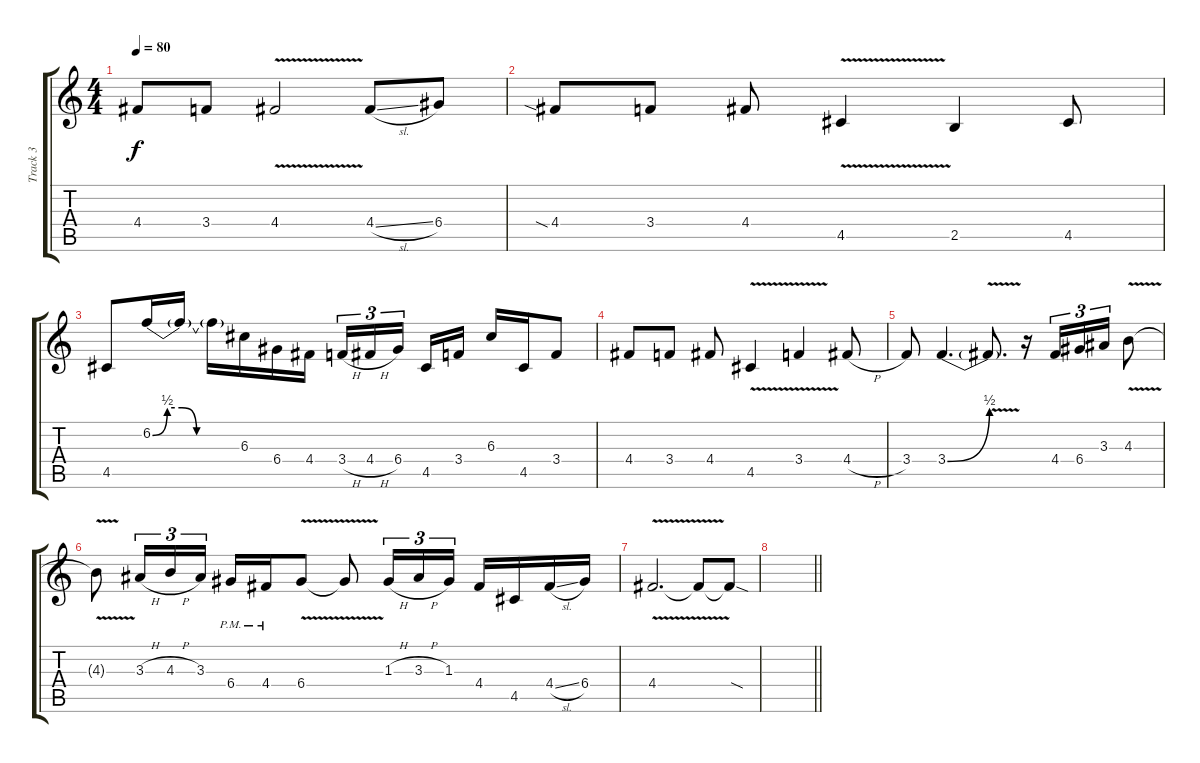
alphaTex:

\track ("Track 3" "Track 3") {instrument distortionguitar}
\staff {score tabs}
\tuning (E4 B3 G3 D3 A2 E2) {hide}
\ts (4 4)
\tempo 80
\clef g2
\ks c
4.4{t}.8{dy f} 3.4.8 4.4{v}.2 4.4{sl}.8 6.4.8 |
4.4{sia}.8 3.4.8 4.4.8 4.5{v}.4 2.5.4 4.5.8 |
4.5.8 6.2{be (custom 0 0 10 2 20 2 30 0 60 0)}.16 6.2{t}.16 6.2{t}.16 6.3.16 6.4.16 4.4.16 3.4{h}.16{tu (3 2)} 4.4{h}.16{tu (3 2)} 6.4.16{tu (3 2) beam splitsecondary} 4.5.16 3.4.16 6.3.16 4.5.16 3.4.8 |
4.4.8 3.4.8 4.4.8 4.5{v}.4 3.4{v}.4 4.4{h}.8 |
3.4.8 3.4{be (bend 0 0 60 2)}.4{d} 3.4{v t}.8{d} r.16 4.4.16{tu (3 2)} 6.4.16{tu (3 2)} 3.3.16{tu (3 2)} 4.3{v}.8 |
4.3{t}.8 3.3{h}.16{tu (3 2)} 4.3{h}.16{tu (3 2)} 3.3.16{tu (3 2)} 6.4{pm}.16 4.4{pm}.16 6.4{v}.8 6.4{t}.8 1.3{h}.16{tu (3 2)} 3.3{h}.16{tu (3 2)} 1.3.16{tu (3 2)} 4.4.16 4.5.16 4.4{sl}.16 6.4.16 |
4.4{v}.2{d} 4.4{t}.8 4.4{sod t}.8 |
\barLineRight lightlight
